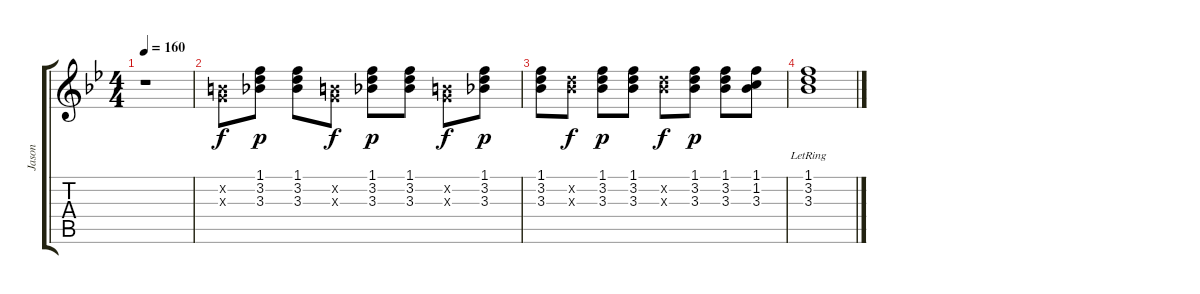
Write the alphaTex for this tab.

\track ("Jason" "Jason") {instrument electricguitarclean}
\staff {score tabs}
\tuning (E4 B3 G3 D3 A2 E2) {hide}
\ts (4 4)
\tempo 160
\clef g2
\ks bb
r.1{dy f} |
(0.2{x} 0.3{x}).8 (1.1 3.2 3.3).8{dy p volume 16 instrument distortionguitar} (1.1 3.2 3.3).8 (0.2{x} 0.3{x}).8{dy f} (1.1 3.2 3.3).8{dy p} (1.1 3.2 3.3).8 (0.2{x} 0.3{x}).8{dy f} (1.1 3.2 3.3).8{dy p} |
(1.1 3.2 3.3).8 (3.2{x} 3.3{x}).8{dy f} (1.1 3.2 3.3).8{dy p} (1.1 3.2 3.3).8 (3.2{x} 3.3{x}).8{dy f} (1.1 3.2 3.3).8{dy p} (1.1 3.2 3.3).8 (1.1 1.2 3.3).8 |
(1.1{lr} 3.2{lr} 3.3{lr}).1
